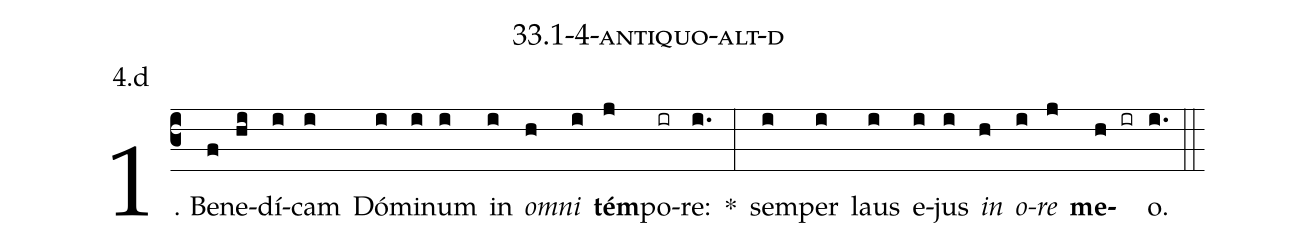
name: 33.1-4-antiquo-alt-d;
annotation: 4.d;
%%
(c3)1. Be(f)ne(hi)dí(i)cam(i) Dó(i)mi(i)num(i) in(i) <i>om</i>(h)<i>ni</i>(i) <b>tém</b>(j)po(ir)re:(i.) *(:) sem(i)per(i) laus(i) e(i)jus(i) <i>in</i>(h) <i>o</i>(i)<i>re</i>(j) <b>me</b>(h ir)o.(i.) (::)
